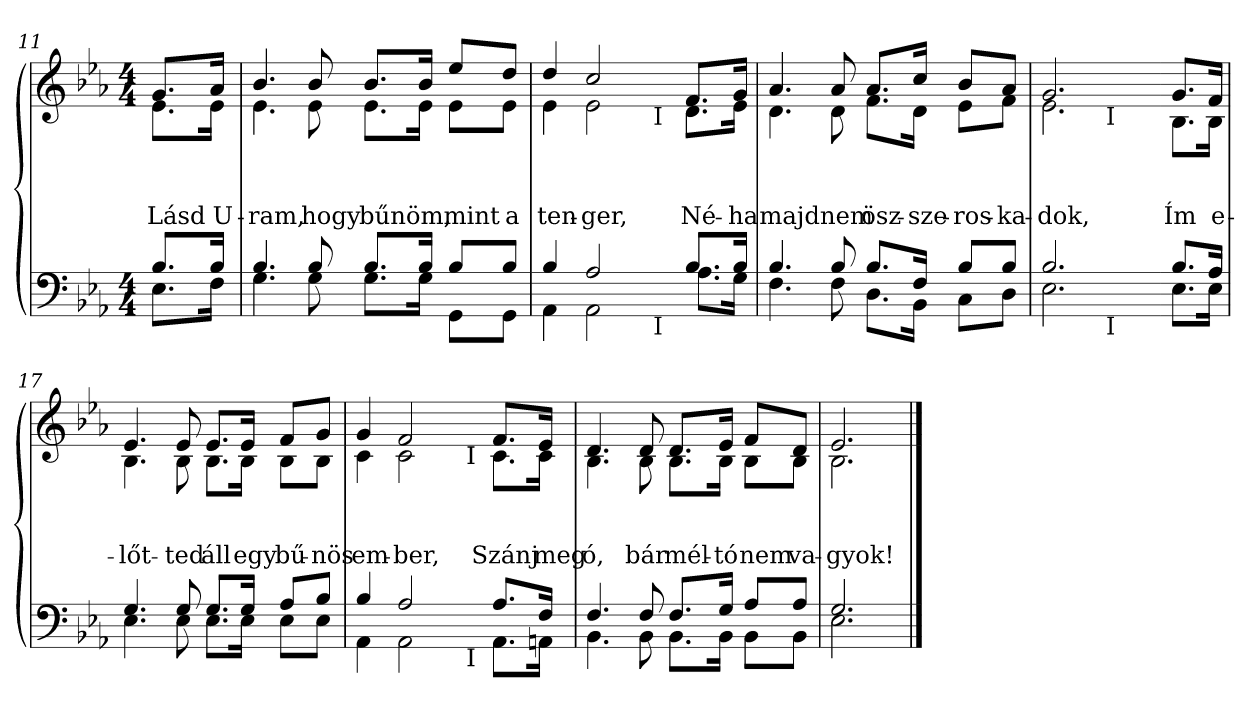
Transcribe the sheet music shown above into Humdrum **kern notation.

**kern	**kern	**text	**text	**text
*part2	*part1	*part1	*part1	*part1
*staff2	*staff1	*staff1	*staff1	*staff1
!!LO:LB:g=z
*clefF4	*clefG2	*	*	*
*k[b-e-a-]	*k[b-e-a-]	*	*	*
*c:	*c:	*	*	*
*M4/4	*M4/4	*	*	*
=11	=11	=11	=11	=11
*^	*^	*	*	*
!	!	!	!	!	!	!LO:LY:b
8.B-/L	8.E-\L	8.g/L	8.e-\L	.	.	Lásd
!	!	!	!	!	!	!LO:LY:b
16B-/Jk	16F\Jk	16a-/Jk	16e-\Jk	.	.	U-
=12	=12	=12	=12	=12	=12	=12
!	!	!	!	!	!	!LO:LY:b
4.B-/	4.G\	4.b-/	4.e-\	.	.	-ram,
!	!	!	!	!	!	!LO:LY:b
8B-/	8G\	8b-/	8e-\	.	.	hogy
!	!	!	!	!	!	!LO:LY:b
8.B-/L	8.G\L	8.b-/L	8.e-\L	.	.	bűnöm,
16B-/Jk	16G\Jk	16b-/Jk	16e-\Jk	.	.	.
!	!	!	!	!	!	!LO:LY:b
8B-/L	8GG\L	8ee-/L	8e-\L	.	.	mint
!	!	!	!	!	!	!LO:LY:b
8B-/J	8GG\J	8dd/J	8e-\J	.	.	a
=13	=13	=13	=13	=13	=13	=13
!	!	!	!	!	!	!LO:LY:b
*	*^	*	*^	*	*	*
4B-/	4AA-\	2ryy	4dd/	4e-\	2ryy	.	.	ten-
!	!	!	!	!	!	!	!	!LO:LY:b
2A-/	2AA-\	.	2cc/	2e-\	.	.	.	-ger,
.	.	16.ryy	.	.	16.ryy	.	.	.
!	!	!	!	!	!LO:TX:b:t=I	!	!	!
!	!	!LO:TX:b:t=I	!	!	!	!	!	!
.	.	4ryy	.	.	4ryy	.	.	.
!	!	!	!	!	!	!	!	!LO:LY:b
8.B-/L	8.A-\L	.	8.f/L	8.d\L	.	.	.	Né-
.	.	8ryy	.	.	8ryy	.	.	.
!	!	!	!	!	!	!	!	!LO:LY:b
16B-/Jk	16G\Jk	.	16g/Jk	16e-\Jk	.	.	.	-ha
.	.	32ryy	.	.	32ryy	.	.	.
*	*v	*v	*	*	*	*	*	*
*	*	*	*v	*v	*	*	*
=14	=14	=14	=14	=14	=14	=14
*	*^	*	*^	*	*	*
!	!	!	!	!	!	!	!	!LO:LY:b
*	*v	*v	*	*	*	*	*	*
*	*	*	*v	*v	*	*	*
4.B-/	4.F\	4.a-/	4.d\	.	.	majdnem
8B-/	8F\	8a-/	8d\	.	.	.
!	!	!	!	!	!	!LO:LY:b
8.B-/L	8.D\L	8.a-/L	8.f\L	.	.	ösz-
!	!	!	!	!	!	!LO:LY:b
16F/Jk	16BB-\Jk	16cc/Jk	16d\Jk	.	.	-sze-
!	!	!	!	!	!	!LO:LY:b
8B-/L	8C\L	8b-/L	8e-\L	.	.	-ros-
!	!	!	!	!	!	!LO:LY:b
8B-/J	8D\J	8a-/J	8f\J	.	.	-ka-
=15	=15	=15	=15	=15	=15	=15
!	!	!	!	!	!	!LO:LY:b
*	*^	*	*^	*	*	*
2.B-/	2.E-\	4...ryy	2.g/	2.e-\	4...ryy	.	.	-dok,
!	!	!	!	!	!LO:TX:b:t=I	!	!	!
!	!	!LO:TX:b:t=I	!	!	!	!	!	!
.	.	4ryy	.	.	4ryy	.	.	.
.	.	32ryy	.	.	32ryy	.	.	.
*	*v	*v	*	*	*	*	*	*
*	*	*	*v	*v	*	*	*
!!LO:LB:g=z
=16-	=16-	=16-	=16-	=16-	=16-	=16-
*	*^	*	*^	*	*	*
!	!	!	!	!	!	!	!	!LO:LY:b
*	*v	*v	*	*	*	*	*	*
*	*	*	*v	*v	*	*	*
8.B-/L	8.E-\L	8.g/L	8.B-\L	.	.	Ím
!	!	!	!	!	!	!LO:LY:b
16A-/Jk	16E-\Jk	16f/Jk	16B-\Jk	.	.	e-
=17	=17	=17	=17	=17	=17	=17
!	!	!	!	!	!	!LO:LY:b
4.G/	4.E-\	4.e-/	4.B-\	.	.	-lőt-
!	!	!	!	!	!	!LO:LY:b
8G/	8E-\	8e-/	8B-\	.	.	-ted
!	!	!	!	!	!	!LO:LY:b
8.G/L	8.E-\L	8.e-/L	8.B-\L	.	.	áll
!	!	!	!	!	!	!LO:LY:b
16G/Jk	16E-\Jk	16e-/Jk	16B-\Jk	.	.	egy
!	!	!	!	!	!	!LO:LY:b
8A-/L	8E-\L	8f/L	8B-\L	.	.	bű-
!	!	!	!	!	!	!LO:LY:b
8B-/J	8E-\J	8g/J	8B-\J	.	.	-nös
=18	=18	=18	=18	=18	=18	=18
!	!	!	!	!	!	!LO:LY:b
*	*^	*	*^	*	*	*
4B-/	4AA-\	2ryy	4g/	4c\	2ryy	.	.	em-
!	!	!	!	!	!	!	!	!LO:LY:b
2A-/	2AA-\	.	2f/	2c\	.	.	.	-ber,
.	.	8ryy	.	.	8ryy	.	.	.
!	!	!	!	!	!LO:TX:b:t=I	!	!	!
!	!	!LO:TX:b:t=I	!	!	!	!	!	!
.	.	4.ryy	.	.	4.ryy	.	.	.
!	!	!	!	!	!	!	!	!LO:LY:b
8.A-/L	8.AA-\L	.	8.f/L	8.c\L	.	.	.	Szánj
!	!	!	!	!	!	!	!	!LO:LY:b
16F/Jk	16AAn\Jk	.	16e-/Jk	16c\Jk	.	.	.	meg
*	*v	*v	*	*	*	*	*	*
*	*	*	*v	*v	*	*	*
=19	=19	=19	=19	=19	=19	=19
*	*^	*	*^	*	*	*
!	!	!	!	!	!	!	!	!LO:LY:b
*	*v	*v	*	*	*	*	*	*
*	*	*	*v	*v	*	*	*
4.F/	4.BB-\	4.d/	4.B-\	.	.	ó,
!	!	!	!	!	!	!LO:LY:b
8F/	8BB-\	8d/	8B-\	.	.	bár
!	!	!	!	!	!	!LO:LY:b
8.F/L	8.BB-\L	8.d/L	8.B-\L	.	.	mél-
!	!	!	!	!	!	!LO:LY:b
16G/Jk	16BB-\Jk	16e-/Jk	16B-\Jk	.	.	-tó
!	!	!	!	!	!	!LO:LY:b
8A-/L	8BB-\L	8f/L	8B-\L	.	.	nem
!	!	!	!	!	!	!LO:LY:b
8A-/J	8BB-\J	8d/J	8B-\J	.	.	va-
=20	=20	=20	=20	=20	=20	=20
!	!	!	!	!	!	!LO:LY:b
2.G/	2.E-\	2.e-/	2.B-\	.	.	-gyok!
*v	*v	*	*	*	*	*
*	*v	*v	*	*	*
==	==	==	==	==
*-	*-	*-	*-	*-
